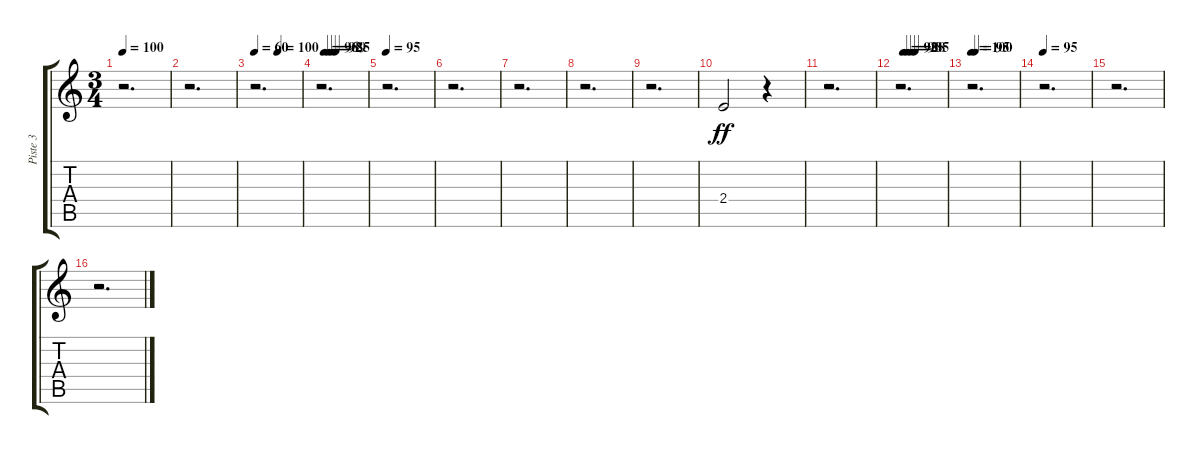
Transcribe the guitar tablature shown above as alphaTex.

\track ("Piste 3" "Piste 3") {instrument acousticguitarnylon}
\staff {score tabs}
\tuning (E4 B3 G3 D3 A2 E2) {hide}
\ts (3 4)
\tempo 100
\tempo 40
\tempo 100
\clef g2
\ks c
r.2{d dy ff instrument acousticguitarnylon} |
r.2{d} |
\tempo 60
\tempo (100 0.5)
r.2{d} |
\tempo (96 0.08333333333333333)
\tempo (92 0.16666666666666666)
\tempo (89 0.25)
\tempo (85 0.3333333333333333)
r.2{d} |
\tempo 95
r.2{d} |
r.2{d} |
r.2{d} |
r.2{d} |
r.2{d} |
2.4.2 r.4 |
r.2{d} |
\tempo (92 0.08333333333333333)
\tempo (90 0.16666666666666666)
\tempo (88 0.25)
\tempo (85 0.3333333333333333)
r.2{d} |
\tempo 100
\tempo (95 0.08333333333333333)
r.2{d} |
\tempo 95
r.2{d} |
r.2{d} |
r.2{d}
